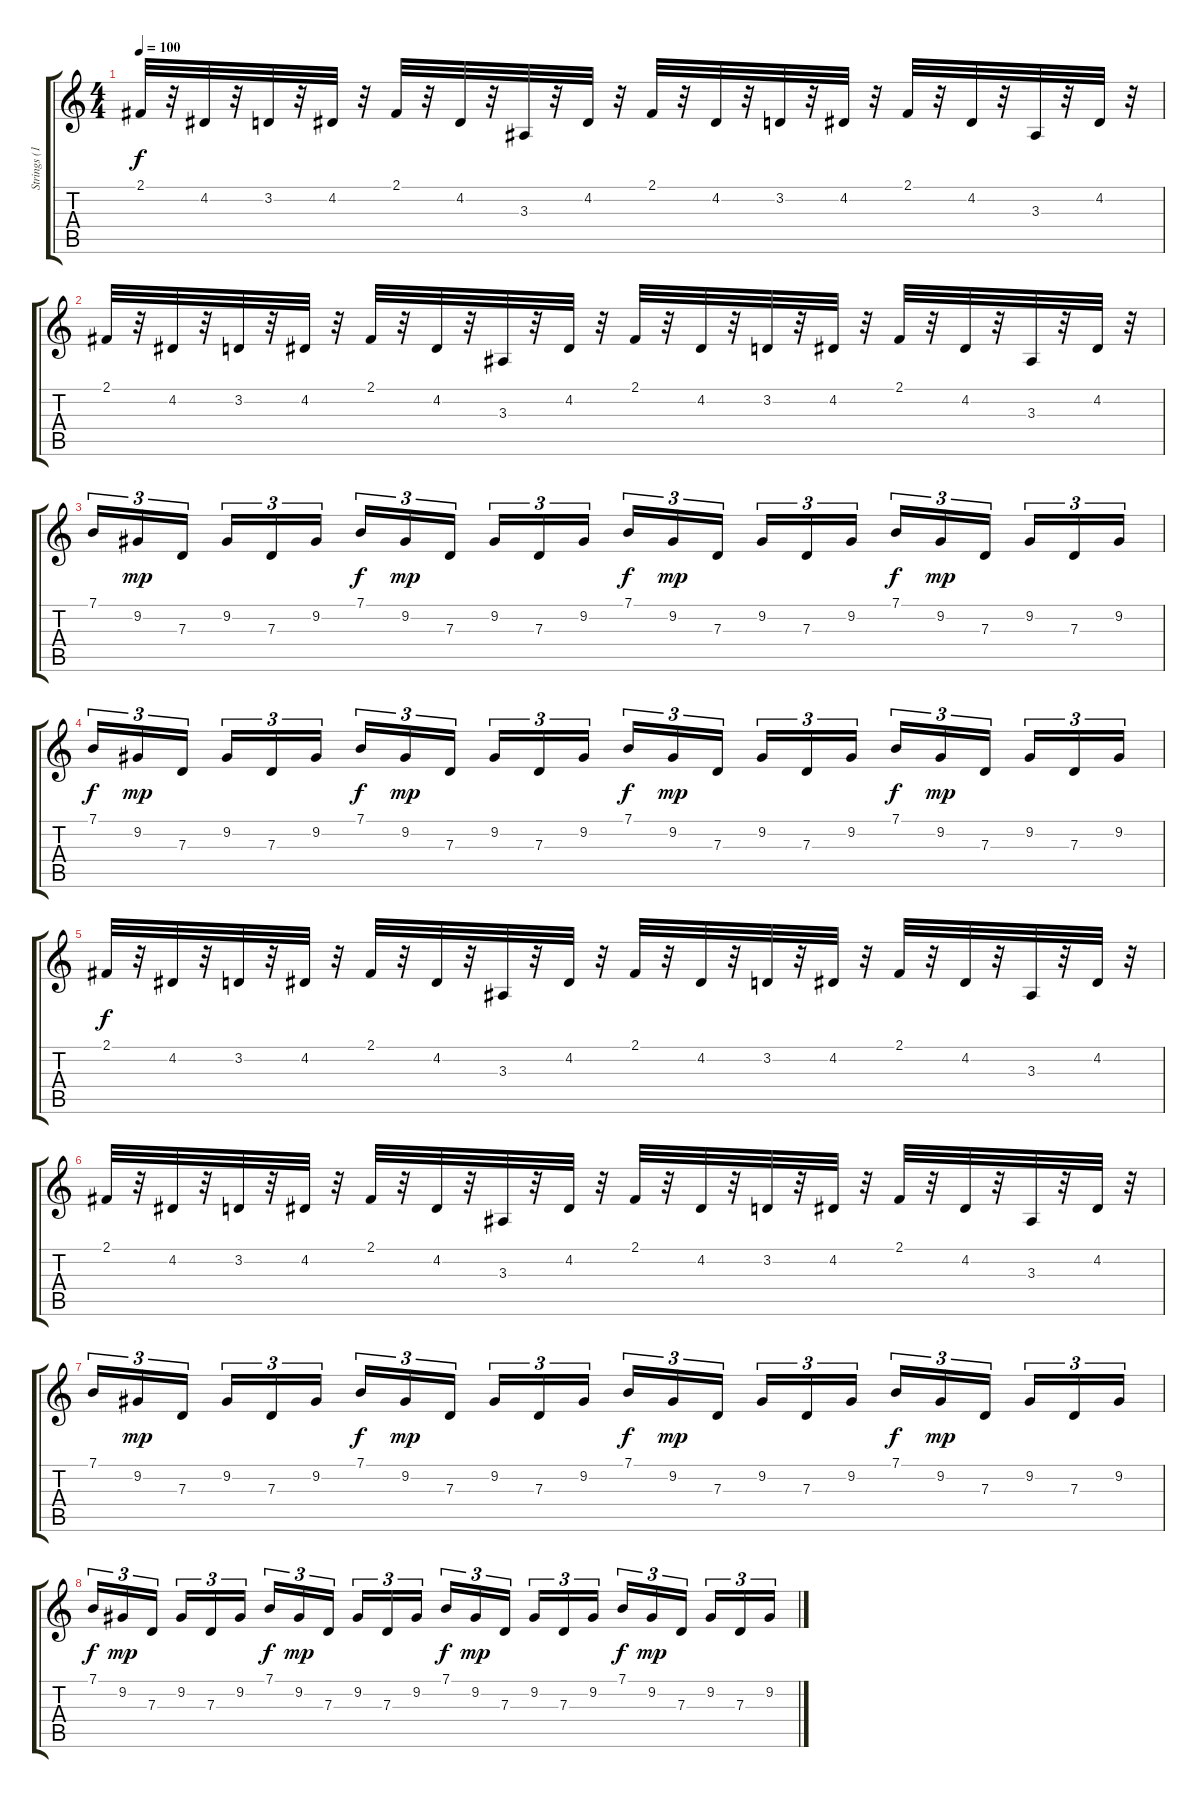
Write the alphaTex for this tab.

\track ("Strings (1)" "Strings (1") {instrument violin}
\staff {score tabs}
\tuning (E4 B3 G3 D3 A2 E2) {hide}
\ts (4 4)
\tempo 100
\clef g2
\ks c
2.1.32{dy f} r.32 4.2.32 r.32 3.2.32 r.32 4.2.32 r.32 2.1.32 r.32 4.2.32 r.32 3.3.32 r.32 4.2.32 r.32 2.1.32 r.32 4.2.32 r.32 3.2.32 r.32 4.2.32 r.32 2.1.32 r.32 4.2.32 r.32 3.3.32 r.32 4.2.32 r.32 |
2.1.32 r.32 4.2.32 r.32 3.2.32 r.32 4.2.32 r.32 2.1.32 r.32 4.2.32 r.32 3.3.32 r.32 4.2.32 r.32 2.1.32 r.32 4.2.32 r.32 3.2.32 r.32 4.2.32 r.32 2.1.32 r.32 4.2.32 r.32 3.3.32 r.32 4.2.32 r.32 |
7.1.16{tu (3 2)} 9.2.16{tu (3 2) dy mp} 7.3.16{tu (3 2)} 9.2.16{tu (3 2)} 7.3.16{tu (3 2)} 9.2.16{tu (3 2)} 7.1.16{tu (3 2) dy f} 9.2.16{tu (3 2) dy mp} 7.3.16{tu (3 2)} 9.2.16{tu (3 2)} 7.3.16{tu (3 2)} 9.2.16{tu (3 2)} 7.1.16{tu (3 2) dy f} 9.2.16{tu (3 2) dy mp} 7.3.16{tu (3 2)} 9.2.16{tu (3 2)} 7.3.16{tu (3 2)} 9.2.16{tu (3 2)} 7.1.16{tu (3 2) dy f} 9.2.16{tu (3 2) dy mp} 7.3.16{tu (3 2)} 9.2.16{tu (3 2)} 7.3.16{tu (3 2)} 9.2.16{tu (3 2)} |
7.1.16{tu (3 2) dy f} 9.2.16{tu (3 2) dy mp} 7.3.16{tu (3 2)} 9.2.16{tu (3 2)} 7.3.16{tu (3 2)} 9.2.16{tu (3 2)} 7.1.16{tu (3 2) dy f} 9.2.16{tu (3 2) dy mp} 7.3.16{tu (3 2)} 9.2.16{tu (3 2)} 7.3.16{tu (3 2)} 9.2.16{tu (3 2)} 7.1.16{tu (3 2) dy f} 9.2.16{tu (3 2) dy mp} 7.3.16{tu (3 2)} 9.2.16{tu (3 2)} 7.3.16{tu (3 2)} 9.2.16{tu (3 2)} 7.1.16{tu (3 2) dy f} 9.2.16{tu (3 2) dy mp} 7.3.16{tu (3 2)} 9.2.16{tu (3 2)} 7.3.16{tu (3 2)} 9.2.16{tu (3 2)} |
2.1.32{dy f} r.32 4.2.32 r.32 3.2.32 r.32 4.2.32 r.32 2.1.32 r.32 4.2.32 r.32 3.3.32 r.32 4.2.32 r.32 2.1.32 r.32 4.2.32 r.32 3.2.32 r.32 4.2.32 r.32 2.1.32 r.32 4.2.32 r.32 3.3.32 r.32 4.2.32 r.32 |
2.1.32 r.32 4.2.32 r.32 3.2.32 r.32 4.2.32 r.32 2.1.32 r.32 4.2.32 r.32 3.3.32 r.32 4.2.32 r.32 2.1.32 r.32 4.2.32 r.32 3.2.32 r.32 4.2.32 r.32 2.1.32 r.32 4.2.32 r.32 3.3.32 r.32 4.2.32 r.32 |
7.1.16{tu (3 2)} 9.2.16{tu (3 2) dy mp} 7.3.16{tu (3 2)} 9.2.16{tu (3 2)} 7.3.16{tu (3 2)} 9.2.16{tu (3 2)} 7.1.16{tu (3 2) dy f} 9.2.16{tu (3 2) dy mp} 7.3.16{tu (3 2)} 9.2.16{tu (3 2)} 7.3.16{tu (3 2)} 9.2.16{tu (3 2)} 7.1.16{tu (3 2) dy f} 9.2.16{tu (3 2) dy mp} 7.3.16{tu (3 2)} 9.2.16{tu (3 2)} 7.3.16{tu (3 2)} 9.2.16{tu (3 2)} 7.1.16{tu (3 2) dy f} 9.2.16{tu (3 2) dy mp} 7.3.16{tu (3 2)} 9.2.16{tu (3 2)} 7.3.16{tu (3 2)} 9.2.16{tu (3 2)} |
7.1.16{tu (3 2) dy f} 9.2.16{tu (3 2) dy mp} 7.3.16{tu (3 2)} 9.2.16{tu (3 2)} 7.3.16{tu (3 2)} 9.2.16{tu (3 2)} 7.1.16{tu (3 2) dy f} 9.2.16{tu (3 2) dy mp} 7.3.16{tu (3 2)} 9.2.16{tu (3 2)} 7.3.16{tu (3 2)} 9.2.16{tu (3 2)} 7.1.16{tu (3 2) dy f} 9.2.16{tu (3 2) dy mp} 7.3.16{tu (3 2)} 9.2.16{tu (3 2)} 7.3.16{tu (3 2)} 9.2.16{tu (3 2)} 7.1.16{tu (3 2) dy f} 9.2.16{tu (3 2) dy mp} 7.3.16{tu (3 2)} 9.2.16{tu (3 2)} 7.3.16{tu (3 2)} 9.2.16{tu (3 2)}
